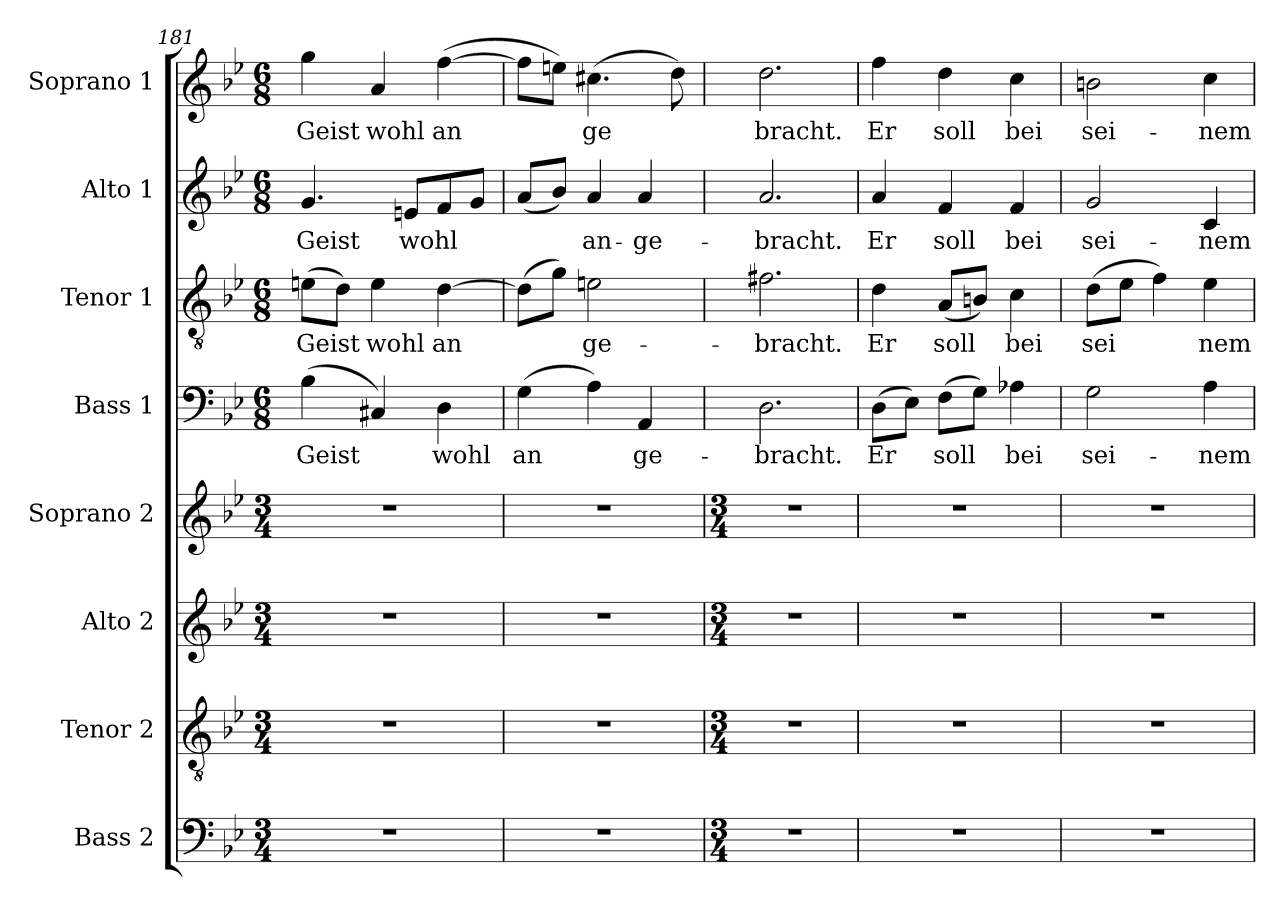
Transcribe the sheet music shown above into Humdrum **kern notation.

**kern	**kern	**kern	**kern	**kern	**text	**kern	**text	**kern	**text	**kern	**text
*part8	*part7	*part6	*part5	*part4	*part4	*part3	*part3	*part2	*part2	*part1	*part1
*staff8	*staff7	*staff6	*staff5	*staff4	*staff4	*staff3	*staff3	*staff2	*staff2	*staff1	*staff1
*I"Bass 2	*I"Tenor 2	*I"Alto 2	*I"Soprano 2	*I"Bass 1	*	*I"Tenor 1	*	*I"Alto 1	*	*I"Soprano 1	*
*I'B2.	*I'T2.	*I'A2.	*I'S2.	*I'B1.	*	*I'T1.	*	*I'A1.	*	*I'S1.	*
*clefF4	*clefGv2	*clefG2	*clefG2	*clefF4	*	*clefGv2	*	*clefG2	*	*clefG2	*
*k[b-e-]	*k[b-e-]	*k[b-e-]	*k[b-e-]	*k[b-e-]	*	*k[b-e-]	*	*k[b-e-]	*	*k[b-e-]	*
*B-:	*B-:	*B-:	*B-:	*B-:	*	*B-:	*	*B-:	*	*B-:	*
*M3/4	*M3/4	*M3/4	*M3/4	*M6/8	*	*M6/8	*	*M6/8	*	*M6/8	*
=181	=181	=181	=181	=181	=181	=181	=181	=181	=181	=181	=181
2.r	2.r	2.r	2.r	(4B-\	Geist	(8en\L	Geist	4.g/	Geist	4gg\	Geist
.	.	.	.	.	.	8d\J)	.	.	.	.	.
.	.	.	.	4C#X/)	.	4e\	wohl	.	.	4a/	wohl
.	.	.	.	.	.	.	.	8en/L	wohl	.	.
.	.	.	.	4D\	wohl	[4d\	an	8f/	.	([4ff\	an
.	.	.	.	.	.	.	.	8g/J	.	.	.
=182	=182	=182	=182	=182	=182	=182	=182	=182	=182	=182	=182
2.r	2.r	2.r	2.r	(4G\	an	(8d\L]	.	(8a/L	.	8ff\L]	.
.	.	.	.	.	.	8g\J)	.	8b-/J)	.	8een\J)	.
.	.	.	.	4A\)	.	2en\	ge-	4a/	an-	(4.cc#X\	ge
.	.	.	.	4AA/	ge-	.	.	4a/	-ge-	.	.
.	.	.	.	.	.	.	.	.	.	8dd\)	.
!!LO:PB:g=z
=183	=183	=183	=183	=183	=183	=183	=183	=183	=183	=183	=183
*M3/4	*M3/4	*M3/4	*M3/4	*	*	*	*	*	*	*	*
2.r	2.r	2.r	2.r	2.D\	-bracht.	2.f#X\	-bracht.	2.a/	-bracht.	2.dd\	bracht.
=184	=184	=184	=184	=184	=184	=184	=184	=184	=184	=184	=184
2.r	2.r	2.r	2.r	(8D\L	Er	4d\	Er	4a/	Er	4ff\	Er
.	.	.	.	8E-\J)	.	.	.	.	.	.	.
.	.	.	.	(8F\L	soll	(8A/L	soll	4f/	soll	4dd\	soll
.	.	.	.	8G\J)	.	8Bn/J)	.	.	.	.	.
.	.	.	.	4A-X\	bei	4c\	bei	4f/	bei	4cc\	bei
=185	=185	=185	=185	=185	=185	=185	=185	=185	=185	=185	=185
2.r	2.r	2.r	2.r	2G\	sei-	(8d\L	sei	2g/	sei-	2bn\	sei-
.	.	.	.	.	.	8e-\J	.	.	.	.	.
.	.	.	.	.	.	4f\)	.	.	.	.	.
.	.	.	.	4A\	-nem	4e-\	nem	4c/	-nem	4cc\	-nem
=	=	=	=	=	=	=	=	=	=	=	=
*-	*-	*-	*-	*-	*-	*-	*-	*-	*-	*-	*-
